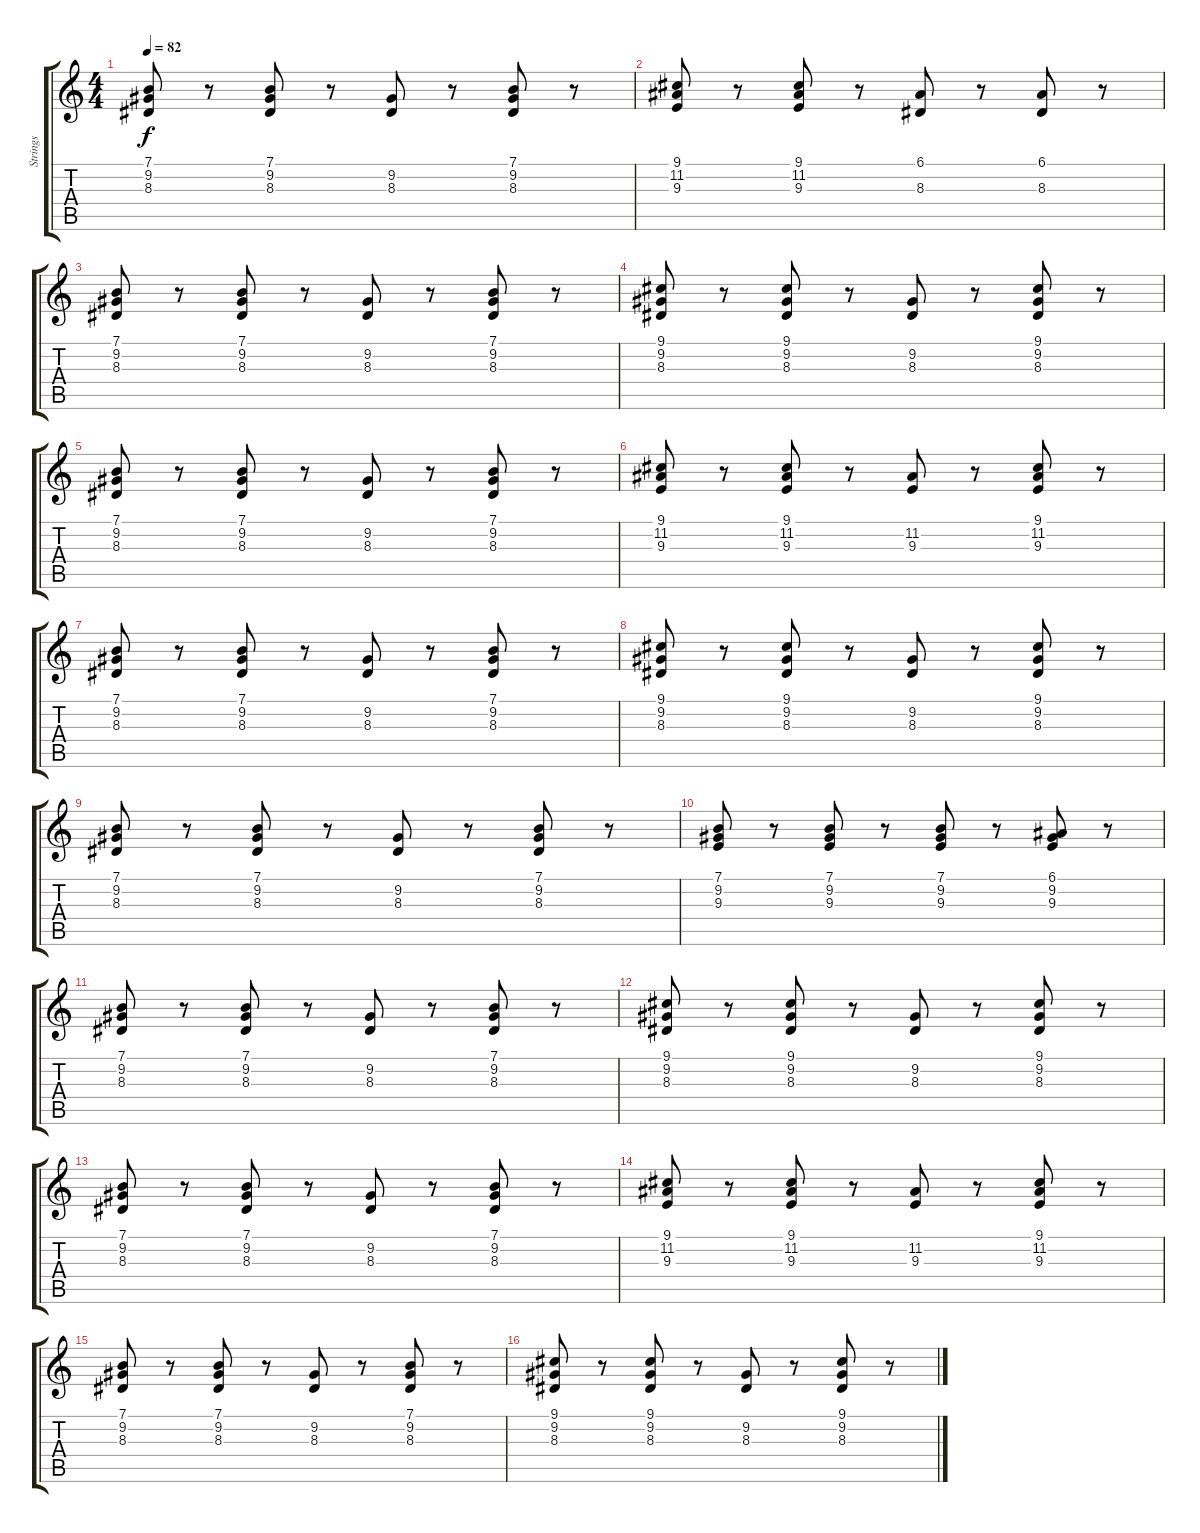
\track ("Strings" "Strings") {instrument synthstrings1}
\staff {score tabs}
\tuning (E4 B3 G3 D3 A2 E2) {hide}
\ts (4 4)
\tempo 82
\clef g2
\ks c
(7.1 9.2 8.3).8{dy f} r.8 (7.1 9.2 8.3).8 r.8 (9.2 8.3).8 r.8 (7.1 9.2 8.3).8 r.8 |
(9.1 11.2 9.3).8 r.8 (9.1 11.2 9.3).8 r.8 (6.1 8.3).8 r.8 (6.1 8.3).8 r.8 |
(7.1 9.2 8.3).8{volume 5} r.8 (7.1 9.2 8.3).8 r.8 (9.2 8.3).8 r.8 (7.1 9.2 8.3).8 r.8 |
(9.1 9.2 8.3).8 r.8 (9.1 9.2 8.3).8 r.8 (9.2 8.3).8 r.8 (9.1 9.2 8.3).8 r.8 |
(7.1 9.2 8.3).8 r.8 (7.1 9.2 8.3).8 r.8 (9.2 8.3).8 r.8 (7.1 9.2 8.3).8 r.8 |
(9.1 11.2 9.3).8 r.8 (9.1 11.2 9.3).8 r.8 (11.2 9.3).8 r.8 (9.1 11.2 9.3).8 r.8 |
(7.1 9.2 8.3).8 r.8 (7.1 9.2 8.3).8 r.8 (9.2 8.3).8 r.8 (7.1 9.2 8.3).8 r.8 |
(9.1 9.2 8.3).8 r.8 (9.1 9.2 8.3).8 r.8 (9.2 8.3).8 r.8 (9.1 9.2 8.3).8 r.8 |
(7.1 9.2 8.3).8 r.8 (7.1 9.2 8.3).8 r.8 (9.2 8.3).8 r.8 (7.1 9.2 8.3).8 r.8 |
(7.1 9.2 9.3).8 r.8 (7.1 9.2 9.3).8 r.8 (7.1 9.2 9.3).8 r.8 (6.1 9.2 9.3).8 r.8 |
(7.1 9.2 8.3).8{volume 4} r.8 (7.1 9.2 8.3).8{volume 4} r.8 (9.2 8.3).8{volume 4} r.8 (7.1 9.2 8.3).8{volume 4} r.8 |
(9.1 9.2 8.3).8{volume 4} r.8 (9.1 9.2 8.3).8{volume 4} r.8 (9.2 8.3).8{volume 4} r.8 (9.1 9.2 8.3).8{volume 3} r.8 |
(7.1 9.2 8.3).8{volume 3} r.8 (7.1 9.2 8.3).8{volume 3} r.8 (9.2 8.3).8{volume 3} r.8 (7.1 9.2 8.3).8{volume 3} r.8 |
(9.1 11.2 9.3).8{volume 2} r.8 (9.1 11.2 9.3).8{volume 2} r.8 (11.2 9.3).8{volume 2} r.8 (9.1 11.2 9.3).8{volume 2} r.8 |
(7.1 9.2 8.3).8{volume 2} r.8 (7.1 9.2 8.3).8{volume 2} r.8 (9.2 8.3).8{volume 2} r.8 (7.1 9.2 8.3).8{volume 2} r.8 |
(9.1 9.2 8.3).8{volume 1} r.8 (9.1 9.2 8.3).8{volume 1} r.8 (9.2 8.3).8{volume 1} r.8 (9.1 9.2 8.3).8{volume 1} r.8
